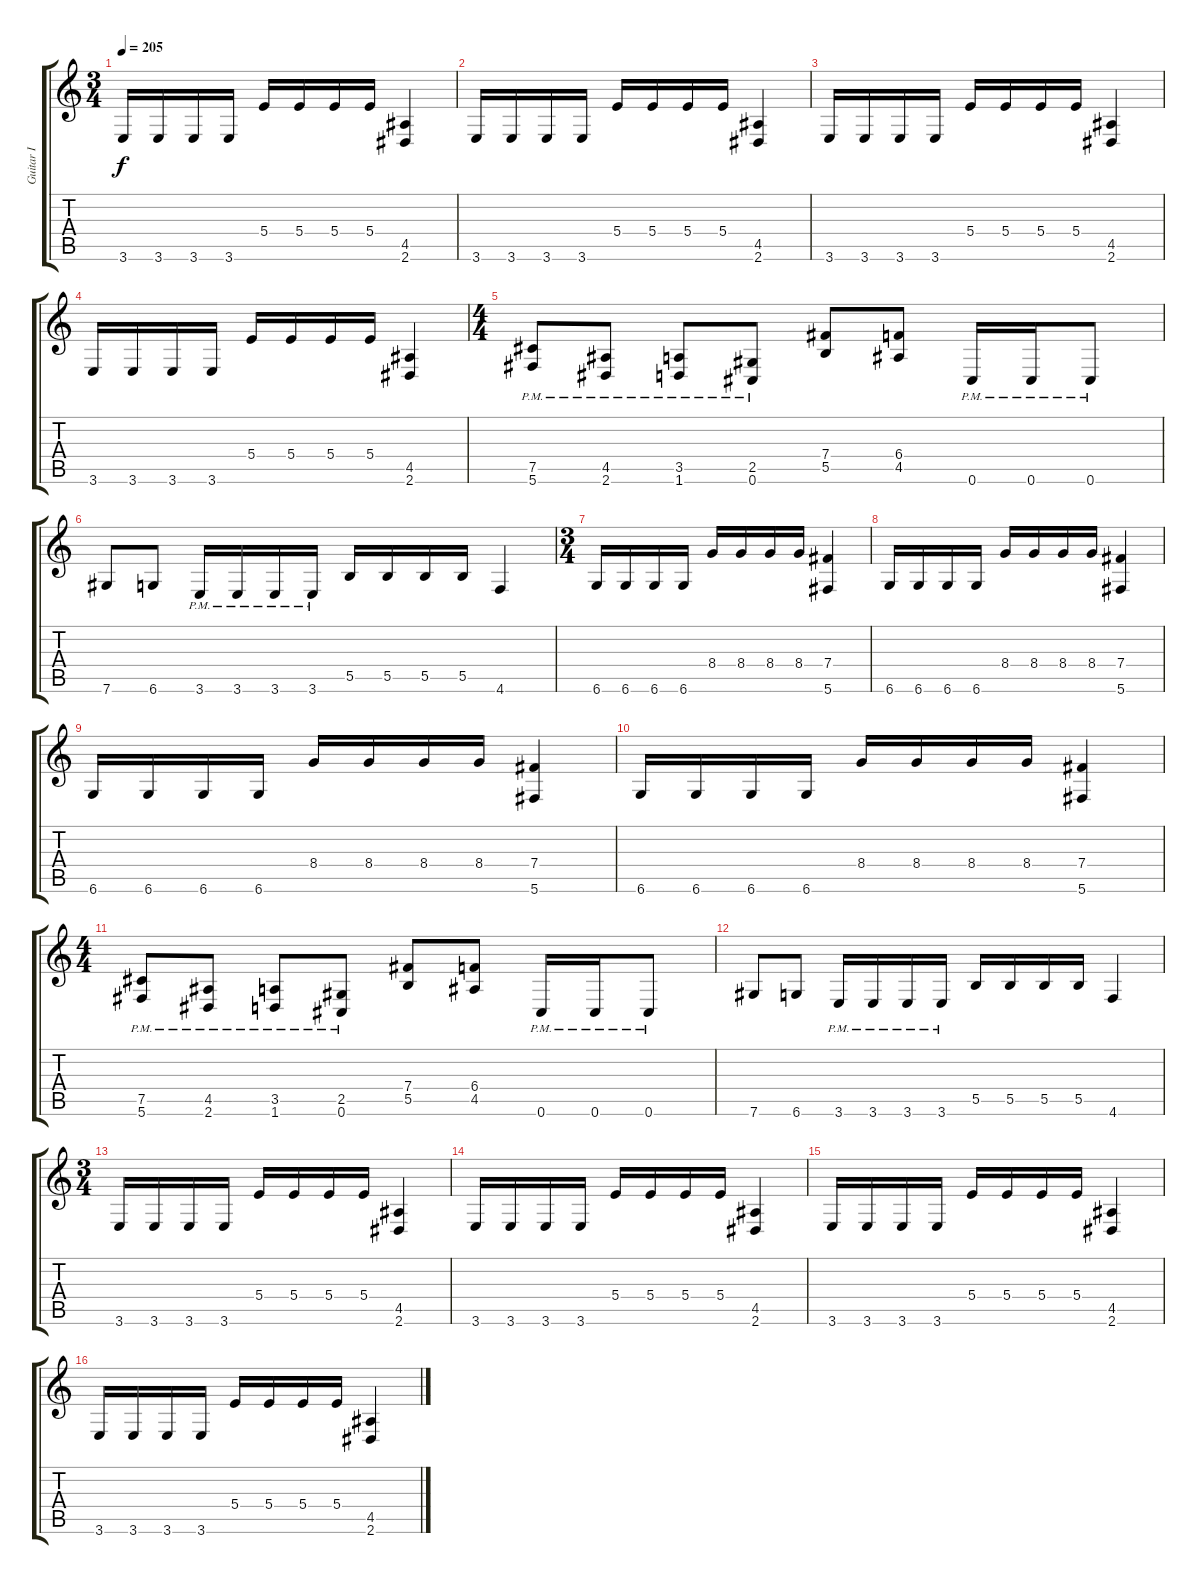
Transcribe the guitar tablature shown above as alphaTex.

\track ("Guitar I" "Guitar I") {instrument distortionguitar}
\staff {score tabs}
\tuning (Db4 Ab3 E3 B2 Gb2 Db2) {hide}
\ts (3 4)
\tempo 205
\clef g2
\ks c
3.6.16{dy f} 3.6.16 3.6.16 3.6.16 5.4.16 5.4.16 5.4.16 5.4.16 (4.5 2.6).4 |
3.6.16 3.6.16 3.6.16 3.6.16 5.4.16 5.4.16 5.4.16 5.4.16 (4.5 2.6).4 |
3.6.16 3.6.16 3.6.16 3.6.16 5.4.16 5.4.16 5.4.16 5.4.16 (4.5 2.6).4 |
3.6.16 3.6.16 3.6.16 3.6.16 5.4.16 5.4.16 5.4.16 5.4.16 (4.5 2.6).4 |
\ts (4 4)
(7.5{pm} 5.6{pm}).8 (4.5{pm} 2.6{pm}).8 (3.5{pm} 1.6{pm}).8 (2.5{pm} 0.6{pm}).8 (7.4 5.5).8 (6.4 4.5).8 0.6{pm}.16 0.6{pm}.16 0.6{pm}.8 |
7.6.8 6.6.8 3.6{pm}.16 3.6{pm}.16 3.6{pm}.16 3.6{pm}.16 5.5.16 5.5.16 5.5.16 5.5.16 4.6.4 |
\ts (3 4)
6.6.16 6.6.16 6.6.16 6.6.16 8.4.16 8.4.16 8.4.16 8.4.16 (7.4 5.6).4 |
6.6.16 6.6.16 6.6.16 6.6.16 8.4.16 8.4.16 8.4.16 8.4.16 (7.4 5.6).4 |
6.6.16 6.6.16 6.6.16 6.6.16 8.4.16 8.4.16 8.4.16 8.4.16 (7.4 5.6).4 |
6.6.16 6.6.16 6.6.16 6.6.16 8.4.16 8.4.16 8.4.16 8.4.16 (7.4 5.6).4 |
\ts (4 4)
(7.5{pm} 5.6{pm}).8 (4.5{pm} 2.6{pm}).8 (3.5{pm} 1.6{pm}).8 (2.5{pm} 0.6{pm}).8 (7.4 5.5).8 (6.4 4.5).8 0.6{pm}.16 0.6{pm}.16 0.6{pm}.8 |
7.6.8 6.6.8 3.6{pm}.16 3.6{pm}.16 3.6{pm}.16 3.6{pm}.16 5.5.16 5.5.16 5.5.16 5.5.16 4.6.4 |
\ts (3 4)
3.6.16 3.6.16 3.6.16 3.6.16 5.4.16 5.4.16 5.4.16 5.4.16 (4.5 2.6).4 |
3.6.16 3.6.16 3.6.16 3.6.16 5.4.16 5.4.16 5.4.16 5.4.16 (4.5 2.6).4 |
3.6.16 3.6.16 3.6.16 3.6.16 5.4.16 5.4.16 5.4.16 5.4.16 (4.5 2.6).4 |
3.6.16 3.6.16 3.6.16 3.6.16 5.4.16 5.4.16 5.4.16 5.4.16 (4.5 2.6).4
